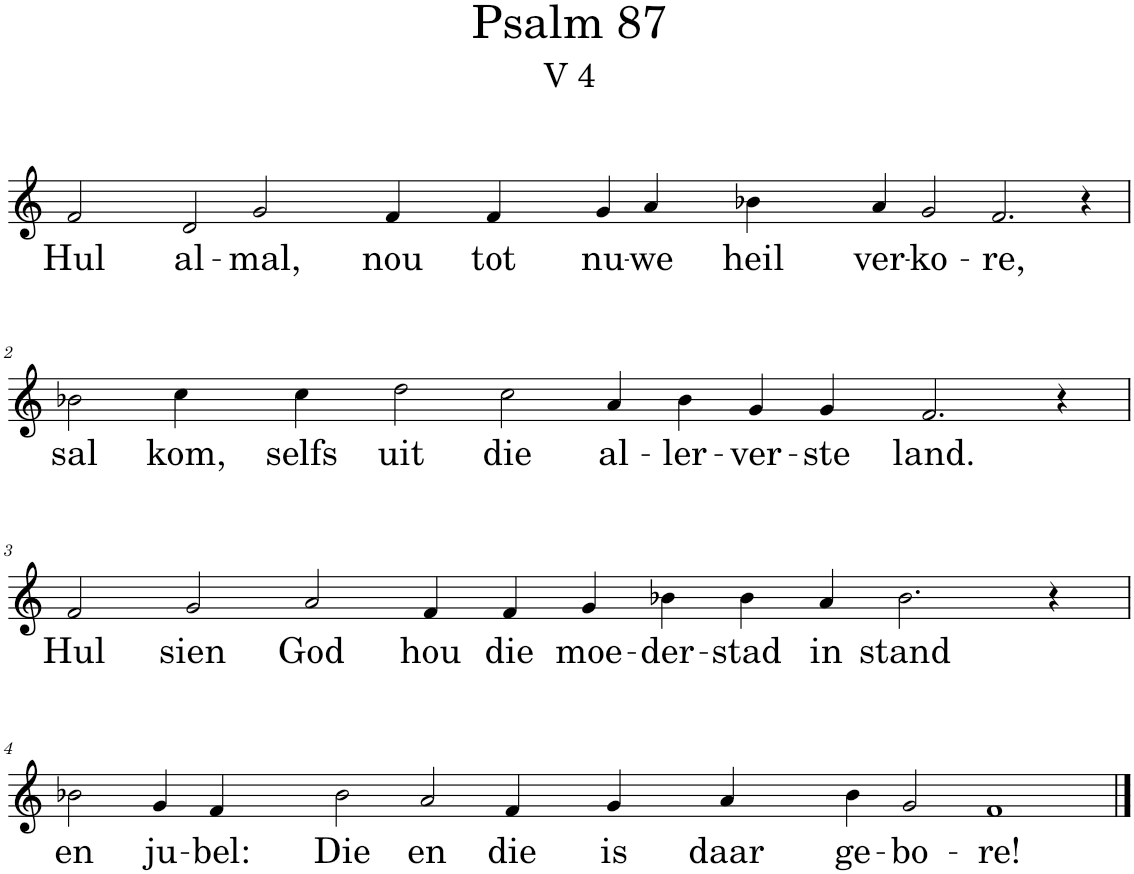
**kern	**text
*part1	*part1
*staff1	*staff1
*I"Pipe Organ	*
*I'Org.	*
*clefG2	*
*k[]	*
*M18/4	*
=1	=1
!	!LO:LY:b
2f/	Hul
!	!LO:LY:b
2d/	al-
!	!LO:LY:b
2g/	-mal,
!	!LO:LY:b
4f/	nou
!	!LO:LY:b
4f/	tot
!	!LO:LY:b
4g/	nu-
!	!LO:LY:b
4a/	-we
!	!LO:LY:b
4b-X\	heil
!	!LO:LY:b
4a/	ver-
!	!LO:LY:b
2g/	-ko-
!	!LO:LY:b
2.f/	-re,
4r	.
!!LO:LB:g=z
=2	=2
*M16/4	*
!	!LO:LY:b
2b-X\	sal
!	!LO:LY:b
4cc\	kom,
!	!LO:LY:b
4cc\	selfs
!	!LO:LY:b
2dd\	uit
!	!LO:LY:b
2cc\	die
!	!LO:LY:b
4a/	al-
!	!LO:LY:b
4b-\	-ler-
!	!LO:LY:b
4g/	-ver-
!	!LO:LY:b
4g/	-ste
!	!LO:LY:b
2.f/	land.
4r	.
!!LO:LB:g=z
=3	=3
!	!LO:LY:b
2f/	Hul
!	!LO:LY:b
2g/	sien
!	!LO:LY:b
2a/	God
!	!LO:LY:b
4f/	hou
!	!LO:LY:b
4f/	die
!	!LO:LY:b
4g/	moe-
!	!LO:LY:b
4b-X\	-der-
!	!LO:LY:b
4b-\	-stad
!	!LO:LY:b
4a/	in
!	!LO:LY:b
2.b-\	stand
4r	.
!!LO:LB:g=z
=4	=4
*M18/4	*
!	!LO:LY:b
2b-X\	en
!	!LO:LY:b
4g/	ju-
!	!LO:LY:b
4f/	-bel:
!	!LO:LY:b
2b-\	Die
!	!LO:LY:b
2a/	en
!	!LO:LY:b
4f/	die
!	!LO:LY:b
4g/	is
!	!LO:LY:b
4a/	daar
!	!LO:LY:b
4b-\	ge-
!	!LO:LY:b
2g/	-bo-
!	!LO:LY:b
1f	-re!
==	==
*-	*-
